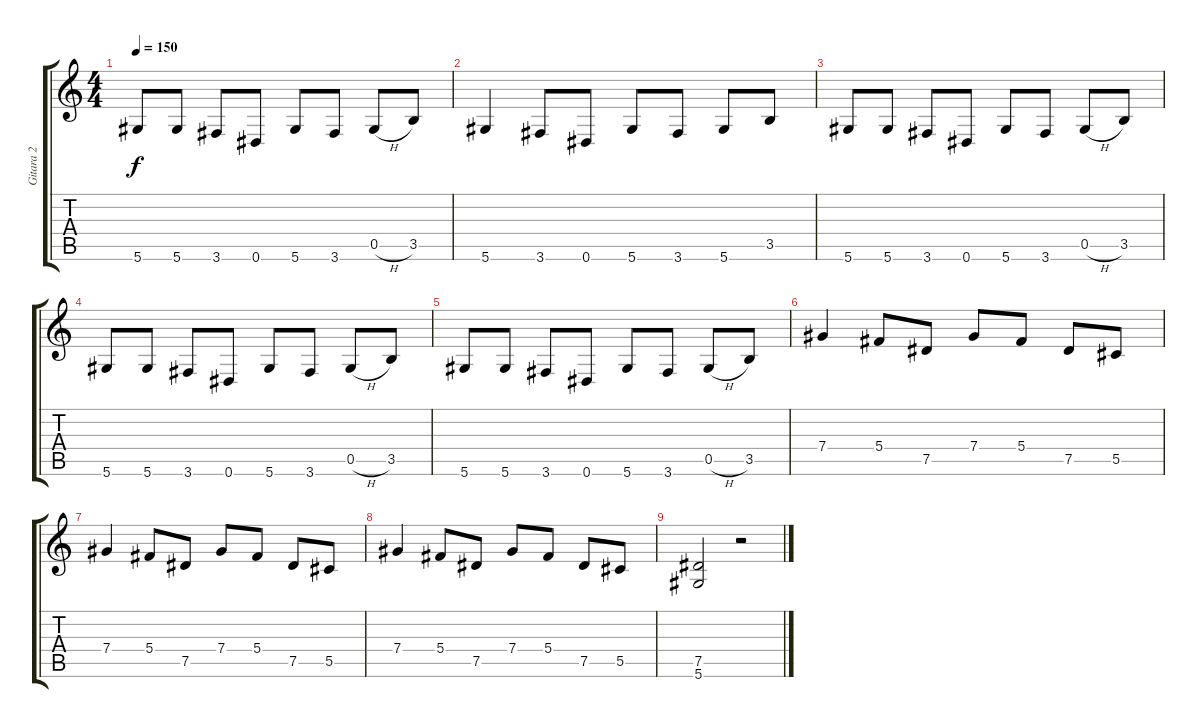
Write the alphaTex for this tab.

\track ("Gitara 2" "Gitara 2") {instrument distortionguitar}
\staff {score tabs}
\tuning (Eb4 Bb3 Gb3 Db3 Ab2 Eb2) {hide}
\ts (4 4)
\tempo 150
\clef g2
\ks c
5.6.8{dy f} 5.6.8 3.6.8 0.6.8 5.6.8 3.6.8 0.5{h}.8 3.5.8 |
5.6.4 3.6.8 0.6.8 5.6.8 3.6.8 5.6.8 3.5.8 |
5.6.8 5.6.8 3.6.8 0.6.8 5.6.8 3.6.8 0.5{h}.8 3.5.8 |
5.6.8 5.6.8 3.6.8 0.6.8 5.6.8 3.6.8 0.5{h}.8 3.5.8 |
5.6.8 5.6.8 3.6.8 0.6.8 5.6.8 3.6.8 0.5{h}.8 3.5.8 |
7.4.4 5.4.8 7.5.8 7.4.8 5.4.8 7.5.8 5.5.8 |
7.4.4 5.4.8 7.5.8 7.4.8 5.4.8 7.5.8 5.5.8 |
7.4.4 5.4.8 7.5.8 7.4.8 5.4.8 7.5.8 5.5.8 |
(7.5 5.6).2 r.2
